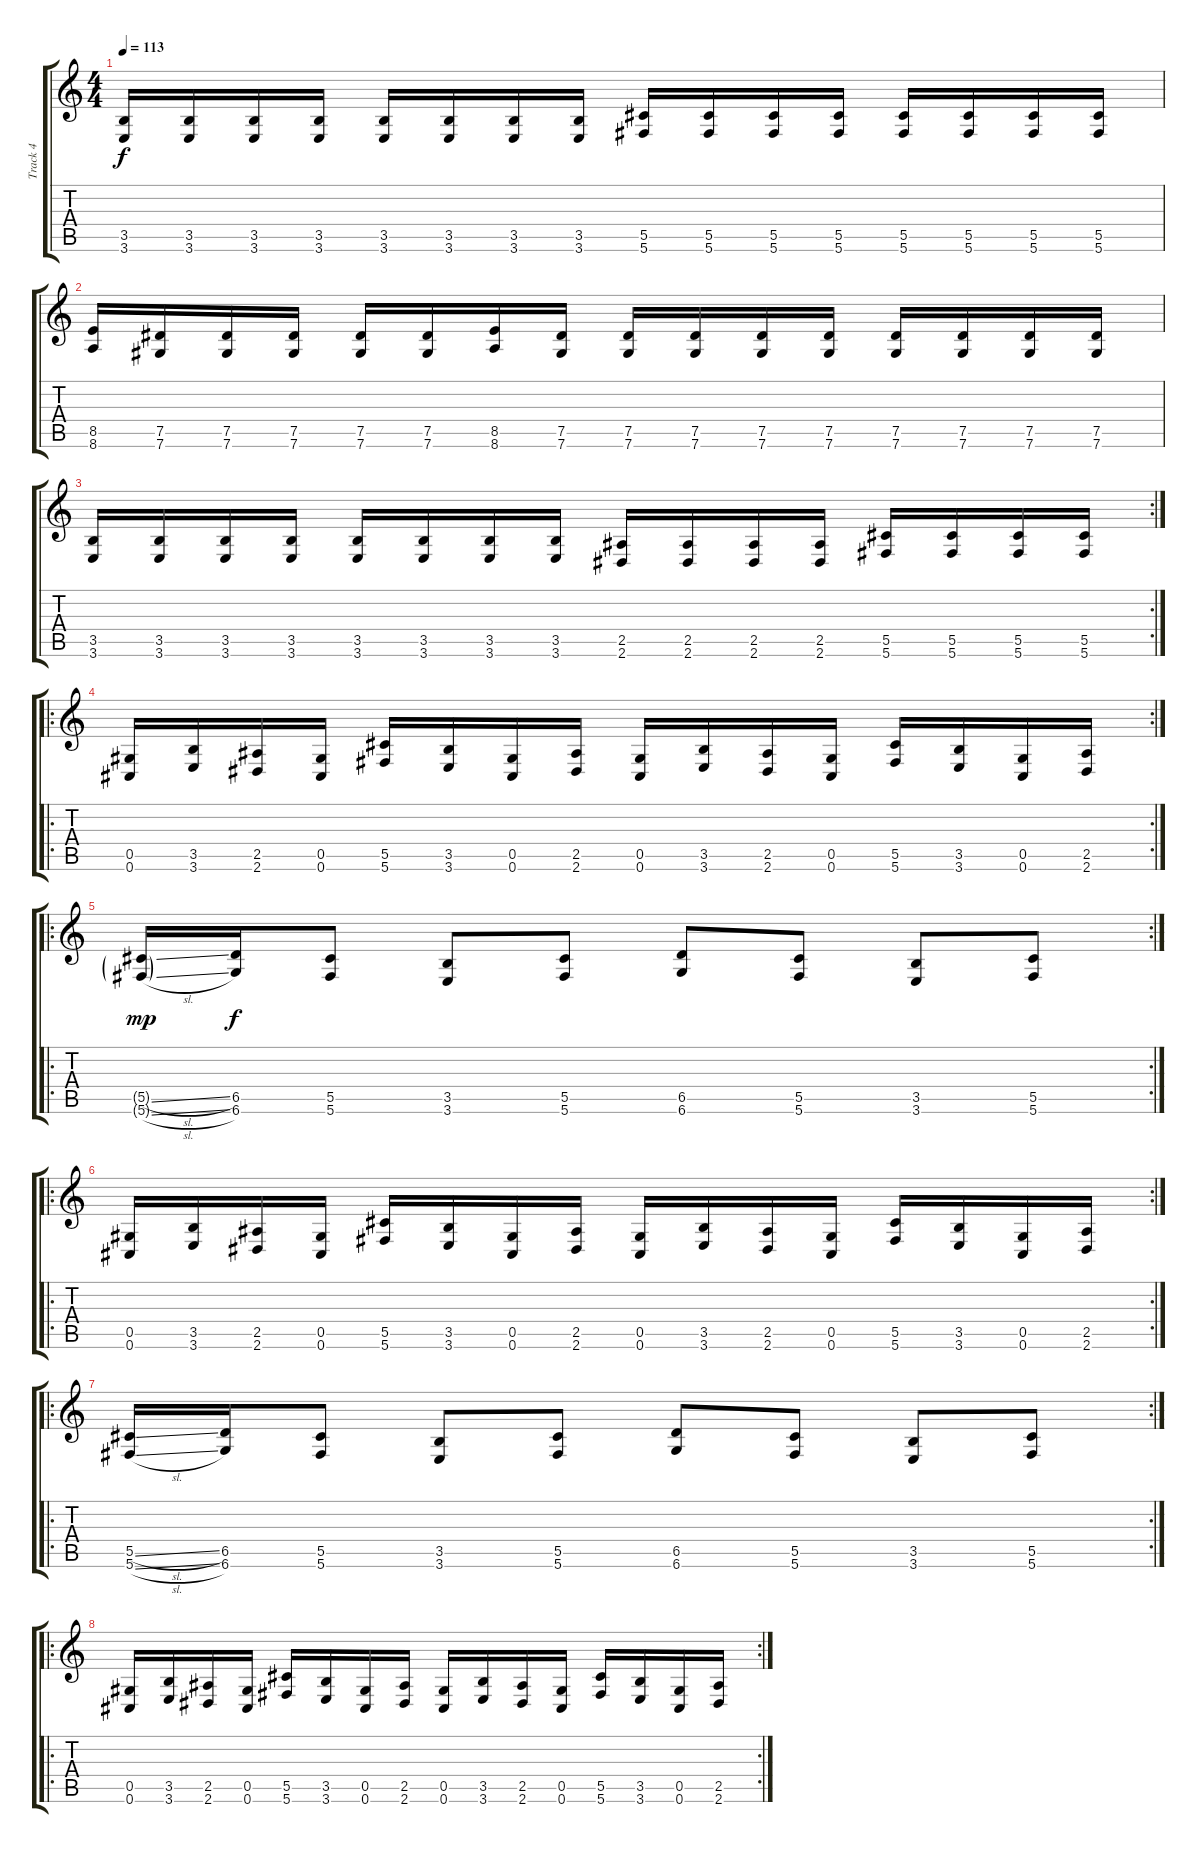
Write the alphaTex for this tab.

\track ("Track 4" "Track 4") {mute instrument overdrivenguitar}
\staff {score tabs}
\tuning (Eb4 Bb3 Gb3 Db3 Ab2 Db2) {hide}
\ts (4 4)
\tempo 113
\clef g2
\ks c
(3.5 3.6).16{dy f} (3.5 3.6).16 (3.5 3.6).16 (3.5 3.6).16 (3.5 3.6).16 (3.5 3.6).16 (3.5 3.6).16 (3.5 3.6).16 (5.5 5.6).16 (5.5 5.6).16 (5.5 5.6).16 (5.5 5.6).16 (5.5 5.6).16 (5.5 5.6).16 (5.5 5.6).16 (5.5 5.6).16 |
(8.5 8.6).16 (7.5 7.6).16 (7.5 7.6).16 (7.5 7.6).16 (7.5 7.6).16 (7.5 7.6).16 (8.5 8.6).16 (7.5 7.6).16 (7.5 7.6).16 (7.5 7.6).16 (7.5 7.6).16 (7.5 7.6).16 (7.5 7.6).16 (7.5 7.6).16 (7.5 7.6).16 (7.5 7.6).16 |
\rc 2
(3.5 3.6).16 (3.5 3.6).16 (3.5 3.6).16 (3.5 3.6).16 (3.5 3.6).16 (3.5 3.6).16 (3.5 3.6).16 (3.5 3.6).16 (2.5 2.6).16 (2.5 2.6).16 (2.5 2.6).16 (2.5 2.6).16 (5.5 5.6).16 (5.5 5.6).16 (5.5 5.6).16 (5.5 5.6).16 |
\ro
\rc 2
(0.5 0.6).16 (3.5 3.6).16 (2.5 2.6).16 (0.5 0.6).16 (5.5 5.6).16 (3.5 3.6).16 (0.5 0.6).16 (2.5 2.6).16 (0.5 0.6).16 (3.5 3.6).16 (2.5 2.6).16 (0.5 0.6).16 (5.5 5.6).16 (3.5 3.6).16 (0.5 0.6).16 (2.5 2.6).16 |
\ro
\rc 2
(5.5{sl g} 5.6{sl g}).16{dy mp} (6.5 6.6).16{dy f} (5.5 5.6).8 (3.5 3.6).8 (5.5 5.6).8 (6.5 6.6).8 (5.5 5.6).8 (3.5 3.6).8 (5.5 5.6).8 |
\ro
\rc 2
(0.5 0.6).16 (3.5 3.6).16 (2.5 2.6).16 (0.5 0.6).16 (5.5 5.6).16 (3.5 3.6).16 (0.5 0.6).16 (2.5 2.6).16 (0.5 0.6).16 (3.5 3.6).16 (2.5 2.6).16 (0.5 0.6).16 (5.5 5.6).16 (3.5 3.6).16 (0.5 0.6).16 (2.5 2.6).16 |
\ro
\rc 2
(5.5{sl} 5.6{sl}).16 (6.5 6.6).16 (5.5 5.6).8 (3.5 3.6).8 (5.5 5.6).8 (6.5 6.6).8 (5.5 5.6).8 (3.5 3.6).8 (5.5 5.6).8 |
\ro
\rc 2
(0.5 0.6).16 (3.5 3.6).16 (2.5 2.6).16 (0.5 0.6).16 (5.5 5.6).16 (3.5 3.6).16 (0.5 0.6).16 (2.5 2.6).16 (0.5 0.6).16 (3.5 3.6).16 (2.5 2.6).16 (0.5 0.6).16 (5.5 5.6).16 (3.5 3.6).16 (0.5 0.6).16 (2.5 2.6).16
